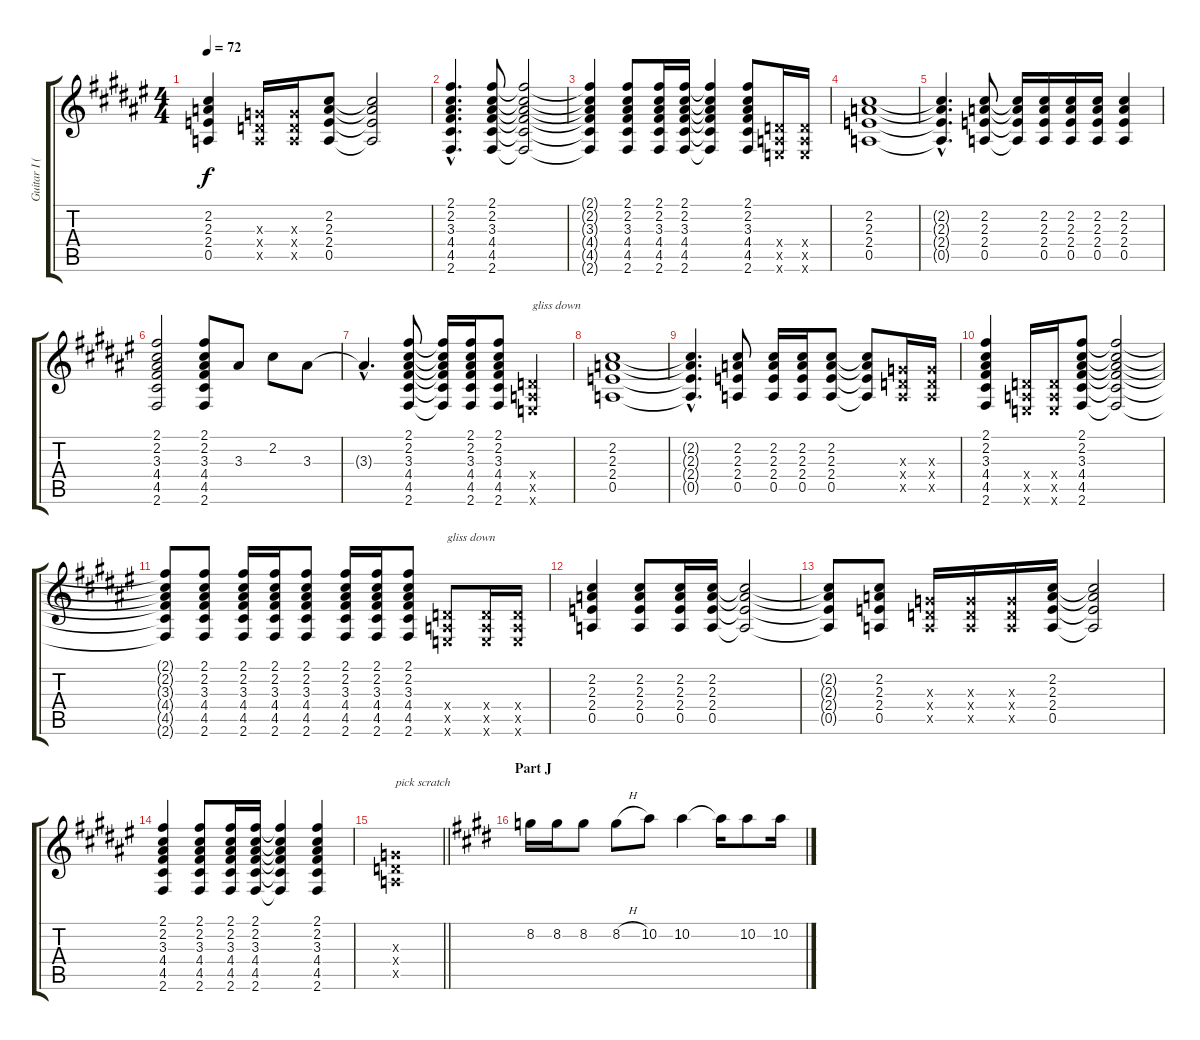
\track ("Guitar I (Sugizo)" "Guitar I (") {instrument distortionguitar}
\staff {score tabs}
\tuning (E4 B3 G3 D3 A2 E2) {hide}
\ts (4 4)
\tempo 72
\clef g2
\ks f#
(2.2{t} 2.3{t} 2.4{t} 0.5{t}).4{dy f} (0.3{x} 0.4{x} 0.5{x}).16 (0.3{x} 0.4{x} 0.5{x}).16 (2.2 2.3 2.4 0.5).8 (2.2{t} 2.3{t} 2.4{t} 0.5{t}).2 |
(2.1{hac} 2.2{hac} 3.3{hac} 4.4{hac} 4.5{hac} 2.6{hac}).4{d} (2.1 2.2 3.3 4.4 4.5 2.6).8 (2.1{t} 2.2{t} 3.3{t} 4.4{t} 4.5{t} 2.6{t}).2 |
(2.1{t} 2.2{t} 3.3{t} 4.4{t} 4.5{t} 2.6{t}).4 (2.1 2.2 3.3 4.4 4.5 2.6).8 (2.1 2.2 3.3 4.4 4.5 2.6).16 (2.1 2.2 3.3 4.4 4.5 2.6).16 (2.1{t} 2.2{t} 3.3{t} 4.4{t} 4.5{t} 2.6{t}).4 (2.1 2.2 3.3 4.4 4.5 2.6).8 (0.4{x} 0.5{x} 0.6{x}).16 (0.4{x} 0.5{x} 0.6{x}).16 |
(2.2 2.3 2.4 0.5).1 |
(2.2{hac t} 2.3{hac t} 2.4{hac t} 0.5{hac t}).4{d} (2.2 2.3 2.4 0.5).8 (2.2{t} 2.3{t} 2.4{t} 0.5{t}).16 (2.2 2.3 2.4 0.5).16 (2.2 2.3 2.4 0.5).16 (2.2 2.3 2.4 0.5).16 (2.2 2.3 2.4 0.5).4 |
(2.1 2.2 3.3 4.4 4.5 2.6).2 (2.1 2.2 3.3 4.4 4.5 2.6).8 3.3.8 2.2.8 3.3.8 |
3.3{hac t}.4{d} (2.1 2.2 3.3 4.4 4.5 2.6).8 (2.1{t} 2.2{t} 3.3{t} 4.4{t} 4.5{t} 2.6{t}).16 (2.1 2.2 3.3 4.4 4.5 2.6).16 (2.1 2.2 3.3 4.4 4.5 2.6).8 (0.4{x} 0.5{x} 0.6{x}).4{txt "gliss down"} |
(2.2 2.3 2.4 0.5).1 |
(2.2{hac t} 2.3{hac t} 2.4{hac t} 0.5{hac t}).4{d} (2.2 2.3 2.4 0.5).8 (2.2 2.3 2.4 0.5).16 (2.2 2.3 2.4 0.5).16 (2.2 2.3 2.4 0.5).8 (2.2{t} 2.3{t} 2.4{t} 0.5{t}).8 (0.3{x} 0.4{x} 0.5{x}).16 (0.3{x} 0.4{x} 0.5{x}).16 |
(2.1 2.2 3.3 4.4 4.5 2.6).4 (0.4{x} 0.5{x} 0.6{x}).16 (0.4{x} 0.5{x} 0.6{x}).16 (2.1 2.2 3.3 4.4 4.5 2.6).8 (2.1{t} 2.2{t} 3.3{t} 4.4{t} 4.5{t} 2.6{t}).2 |
(2.1{t} 2.2{t} 3.3{t} 4.4{t} 4.5{t} 2.6{t}).8 (2.1 2.2 3.3 4.4 4.5 2.6).8 (2.1 2.2 3.3 4.4 4.5 2.6).16 (2.1 2.2 3.3 4.4 4.5 2.6).16 (2.1 2.2 3.3 4.4 4.5 2.6).8 (2.1 2.2 3.3 4.4 4.5 2.6).16 (2.1 2.2 3.3 4.4 4.5 2.6).16 (2.1 2.2 3.3 4.4 4.5 2.6).8 (0.4{x} 0.5{x} 0.6{x}).8{txt "gliss down"} (0.4{x} 0.5{x} 0.6{x}).16 (0.4{x} 0.5{x} 0.6{x}).16 |
(2.2 2.3 2.4 0.5).4 (2.2 2.3 2.4 0.5).8 (2.2 2.3 2.4 0.5).16 (2.2 2.3 2.4 0.5).16 (2.2{t} 2.3{t} 2.4{t} 0.5{t}).2 |
(2.2{t} 2.3{t} 2.4{t} 0.5{t}).8 (2.2 2.3 2.4 0.5).8 (0.3{x} 0.4{x} 0.5{x}).16 (0.3{x} 0.4{x} 0.5{x}).16 (0.3{x} 0.4{x} 0.5{x}).16 (2.2 2.3 2.4 0.5).16 (2.2{t} 2.3{t} 2.4{t} 0.5{t}).2 |
(2.1 2.2 3.3 4.4 4.5 2.6).4 (2.1 2.2 3.3 4.4 4.5 2.6).8 (2.1 2.2 3.3 4.4 4.5 2.6).16 (2.1 2.2 3.3 4.4 4.5 2.6).16 (2.1{t} 2.2{t} 3.3{t} 4.4{t} 4.5{t} 2.6{t}).4 (2.1 2.2 3.3 4.4 4.5 2.6).4 |
\barLineRight lightlight
(0.3{x} 0.4{x} 0.5{x}).1{txt "pick scratch"} |
\section ("" "Part J")
\ks e
8.2.16{volume 16 balance 8} 8.2.16 8.2.8 8.2{h}.8 10.2.8 10.2.4 10.2{t}.16 10.2.8 10.2.16
